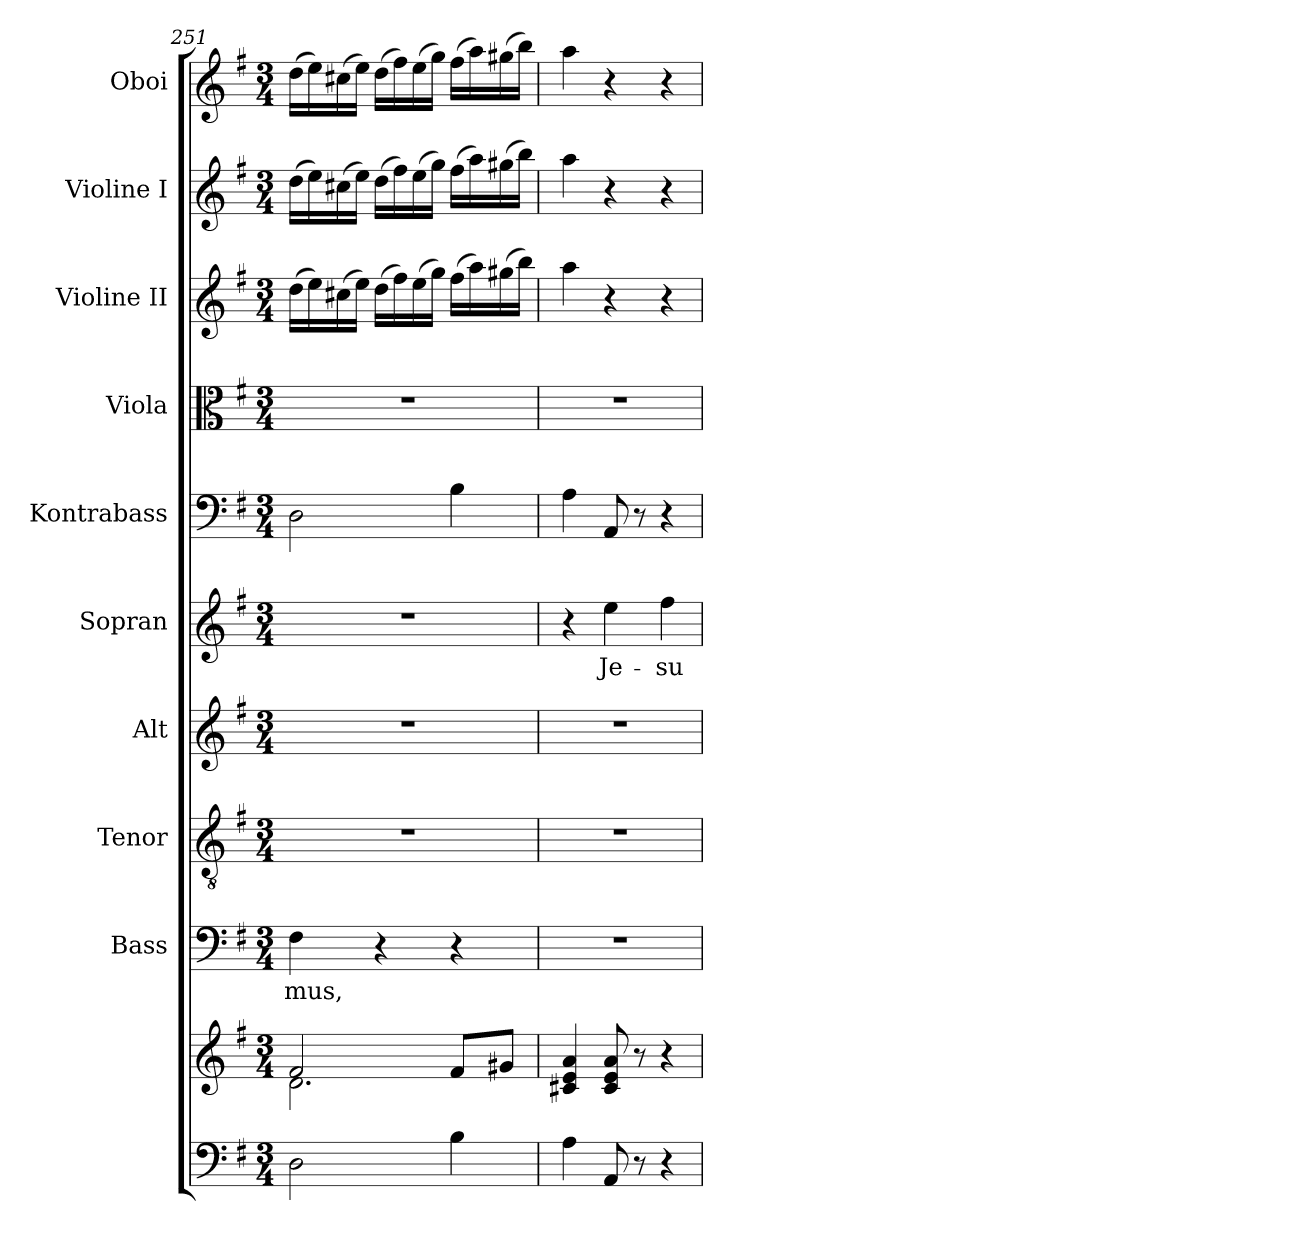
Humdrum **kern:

**kern	**kern	**kern	**text	**kern	**kern	**kern	**text	**kern	**kern	**kern	**kern	**kern
*part10	*part10	*part9	*part9	*part8	*part7	*part6	*part6	*part5	*part4	*part3	*part2	*part1
*staff11	*staff10	*staff9	*staff9	*staff8	*staff7	*staff6	*staff6	*staff5	*staff4	*staff3	*staff2	*staff1
*	*	*I"Bass	*	*I"Tenor	*I"Alt	*I"Sopran	*	*I"Kontrabass	*I"Viola	*I"Violine II	*I"Violine I	*I"Oboi
*	*	*I'B.	*	*I'T.	*I'A.	*I'S.	*	*I'Kb.	*I'Vla.	*I'Vl. II	*I'Vl. I	*I'Ob.
*clefF4	*clefG2	*clefF4	*	*clefGv2	*clefG2	*clefG2	*	*clefF4	*clefC3	*clefG2	*clefG2	*clefG2
*	*	*	*	*	*	*	*	*ITrd7c12	*	*	*	*
*k[f#]	*k[f#]	*k[f#]	*	*k[f#]	*k[f#]	*k[f#]	*	*k[f#]	*k[f#]	*k[f#]	*k[f#]	*k[f#]
*G:	*G:	*G:	*	*G:	*G:	*G:	*	*G:	*G:	*G:	*G:	*G:
*M3/4	*M3/4	*M3/4	*	*M3/4	*M3/4	*M3/4	*	*M3/4	*M3/4	*M3/4	*M3/4	*M3/4
=251	=251	=251	=251	=251	=251	=251	=251	=251	=251	=251	=251	=251
*	*^	*	*	*	*	*	*	*	*	*	*	*
!	!	!	!	!LO:LY:b	!	!	!	!	!	!	!	!	!
2D\	2f#/	2.d\	4F#\	-mus,	2.r	2.r	2.r	.	2DD\	2.r	(>16dd\LL	(>16dd\LL	(>16dd\LL
.	.	.	.	.	.	.	.	.	.	.	16ee\)	16ee\)	16ee\)
.	.	.	.	.	.	.	.	.	.	.	(>16cc#X\	(>16cc#X\	(>16cc#X\
.	.	.	.	.	.	.	.	.	.	.	16ee\JJ)	16ee\JJ)	16ee\JJ)
.	.	.	4r	.	.	.	.	.	.	.	(>16dd\LL	(>16dd\LL	(>16dd\LL
.	.	.	.	.	.	.	.	.	.	.	16ff#\)	16ff#\)	16ff#\)
.	.	.	.	.	.	.	.	.	.	.	(>16ee\	(>16ee\	(>16ee\
.	.	.	.	.	.	.	.	.	.	.	16gg\JJ)	16gg\JJ)	16gg\JJ)
4B\	8f#/L	.	4r	.	.	.	.	.	4BB\	.	(>16ff#\LL	(>16ff#\LL	(>16ff#\LL
.	.	.	.	.	.	.	.	.	.	.	16aa\)	16aa\)	16aa\)
.	8g#X/J	.	.	.	.	.	.	.	.	.	(>16gg#X\	(>16gg#X\	(>16gg#X\
.	.	.	.	.	.	.	.	.	.	.	16bb\JJ)	16bb\JJ)	16bb\JJ)
*	*v	*v	*	*	*	*	*	*	*	*	*	*	*
=252	=252	=252	=252	=252	=252	=252	=252	=252	=252	=252	=252	=252
4A\	4c#X/ 4e/ 4a/	2.r	.	2.r	2.r	4r	.	4AA\	2.r	4aa\	4aa\	4aa\
!	!	!	!	!	!	!	!LO:LY:b	!	!	!	!	!
8AA/	8c#/ 8e/ 8a/	.	.	.	.	4ee\	Je-	8AAA/	.	4r	4r	4r
8r	8r	.	.	.	.	.	.	8r	.	.	.	.
!	!	!	!	!	!	!	!LO:LY:b	!	!	!	!	!
4r	4r	.	.	.	.	4ff#\	-su	4r	.	4r	4r	4r
=	=	=	=	=	=	=	=	=	=	=	=	=
*-	*-	*-	*-	*-	*-	*-	*-	*-	*-	*-	*-	*-
